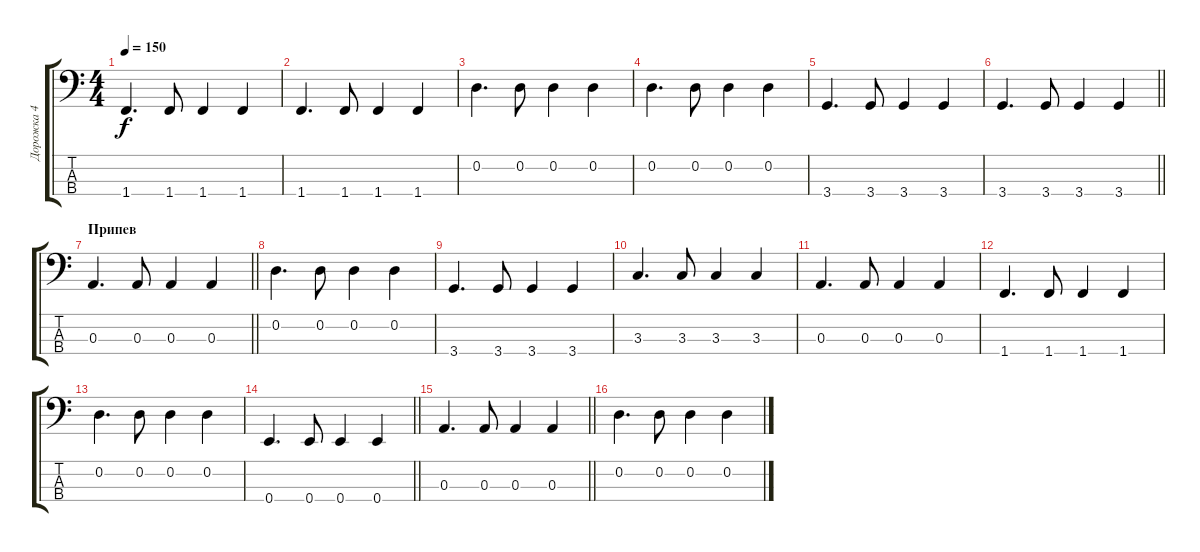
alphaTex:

\track ("Дорожка 4" "Дорожка 4") {instrument electricbassfinger}
\staff {score tabs}
\tuning (G2 D2 A1 E1) {hide}
\ts (4 4)
\tempo 150
\clef f4
\ks c
1.4.4{d dy f} 1.4.8 1.4.4 1.4.4 |
1.4.4{d} 1.4.8 1.4.4 1.4.4 |
0.2.4{d} 0.2.8 0.2.4 0.2.4 |
0.2.4{d} 0.2.8 0.2.4 0.2.4 |
3.4.4{d} 3.4.8 3.4.4 3.4.4 |
\barLineRight lightlight
3.4.4{d} 3.4.8 3.4.4 3.4.4 |
\section ("" "Припев")
\barLineRight lightlight
0.3.4{d} 0.3.8 0.3.4 0.3.4 |
0.2.4{d} 0.2.8 0.2.4 0.2.4 |
3.4.4{d} 3.4.8 3.4.4 3.4.4 |
3.3.4{d} 3.3.8 3.3.4 3.3.4 |
0.3.4{d} 0.3.8 0.3.4 0.3.4 |
1.4.4{d} 1.4.8 1.4.4 1.4.4 |
0.2.4{d} 0.2.8 0.2.4 0.2.4 |
\barLineRight lightlight
0.4.4{d} 0.4.8 0.4.4 0.4.4 |
\barLineRight lightlight
0.3.4{d} 0.3.8 0.3.4 0.3.4 |
0.2.4{d} 0.2.8 0.2.4 0.2.4
